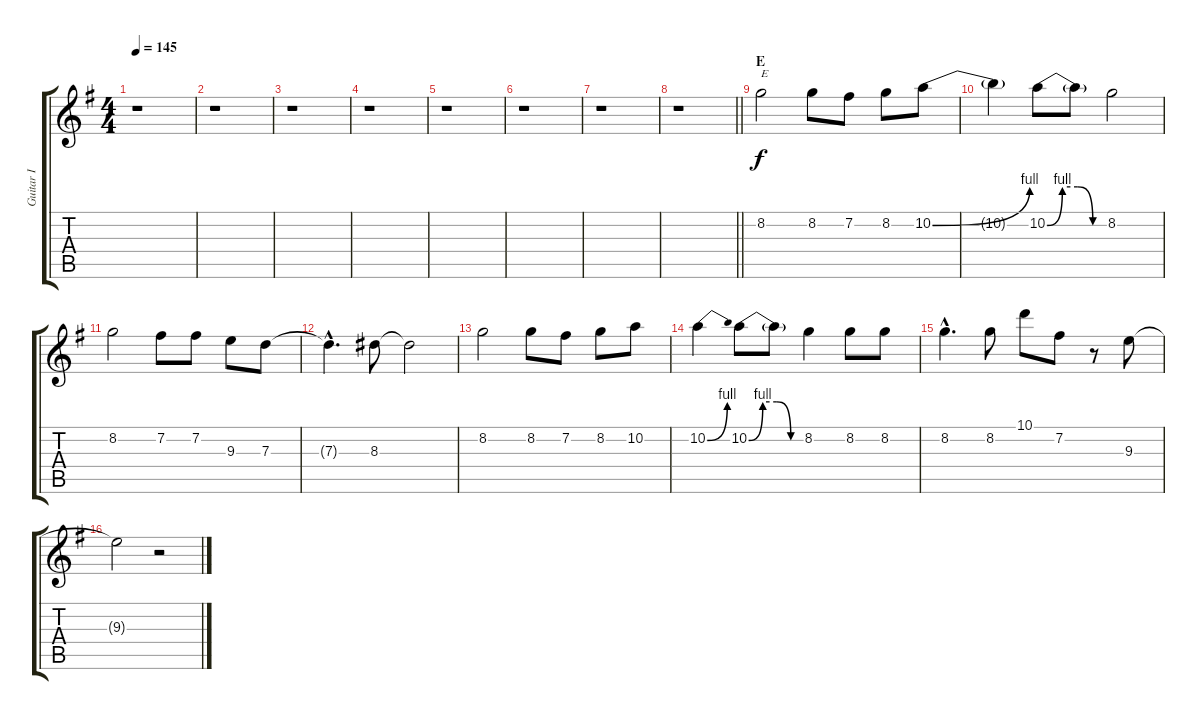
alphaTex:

\track ("Guitar I" "Guitar I") {instrument overdrivenguitar}
\staff {score tabs}
\tuning (E4 B3 G3 D3 A2 E2) {hide}
\ts (4 4)
\tempo 145
\clef g2
\ks g
r.1{dy f} |
r.1 |
r.1 |
r.1 |
r.1 |
r.1 |
r.1 |
\barLineRight lightlight
r.1 |
\section ("" "E")
8.2.2{txt "E"} 8.2.8 7.2.8 8.2.8 10.2{be (bend 0 0 60 4)}.8 |
10.2{t}.4 10.2{be (custom 0 0 15 4 30 4 45 0 60 0)}.8 10.2{t}.8 8.2.2 |
8.2.2 7.2.8 7.2.8 9.3.8 7.3.8 |
7.3{hac t}.4{d} 8.3.8 8.3{t}.2 |
8.2.2 8.2.8 7.2.8 8.2.8 10.2.8 |
10.2{be (bend 0 0 60 4)}.4 10.2{be (custom 0 0 15 4 30 4 45 0 60 0)}.8 10.2{t}.8 8.2.4 8.2.8 8.2.8 |
8.2{hac}.4{d} 8.2.8 10.1.8 7.2.8 r.8 9.3.8 |
9.3{t}.2 r.2
